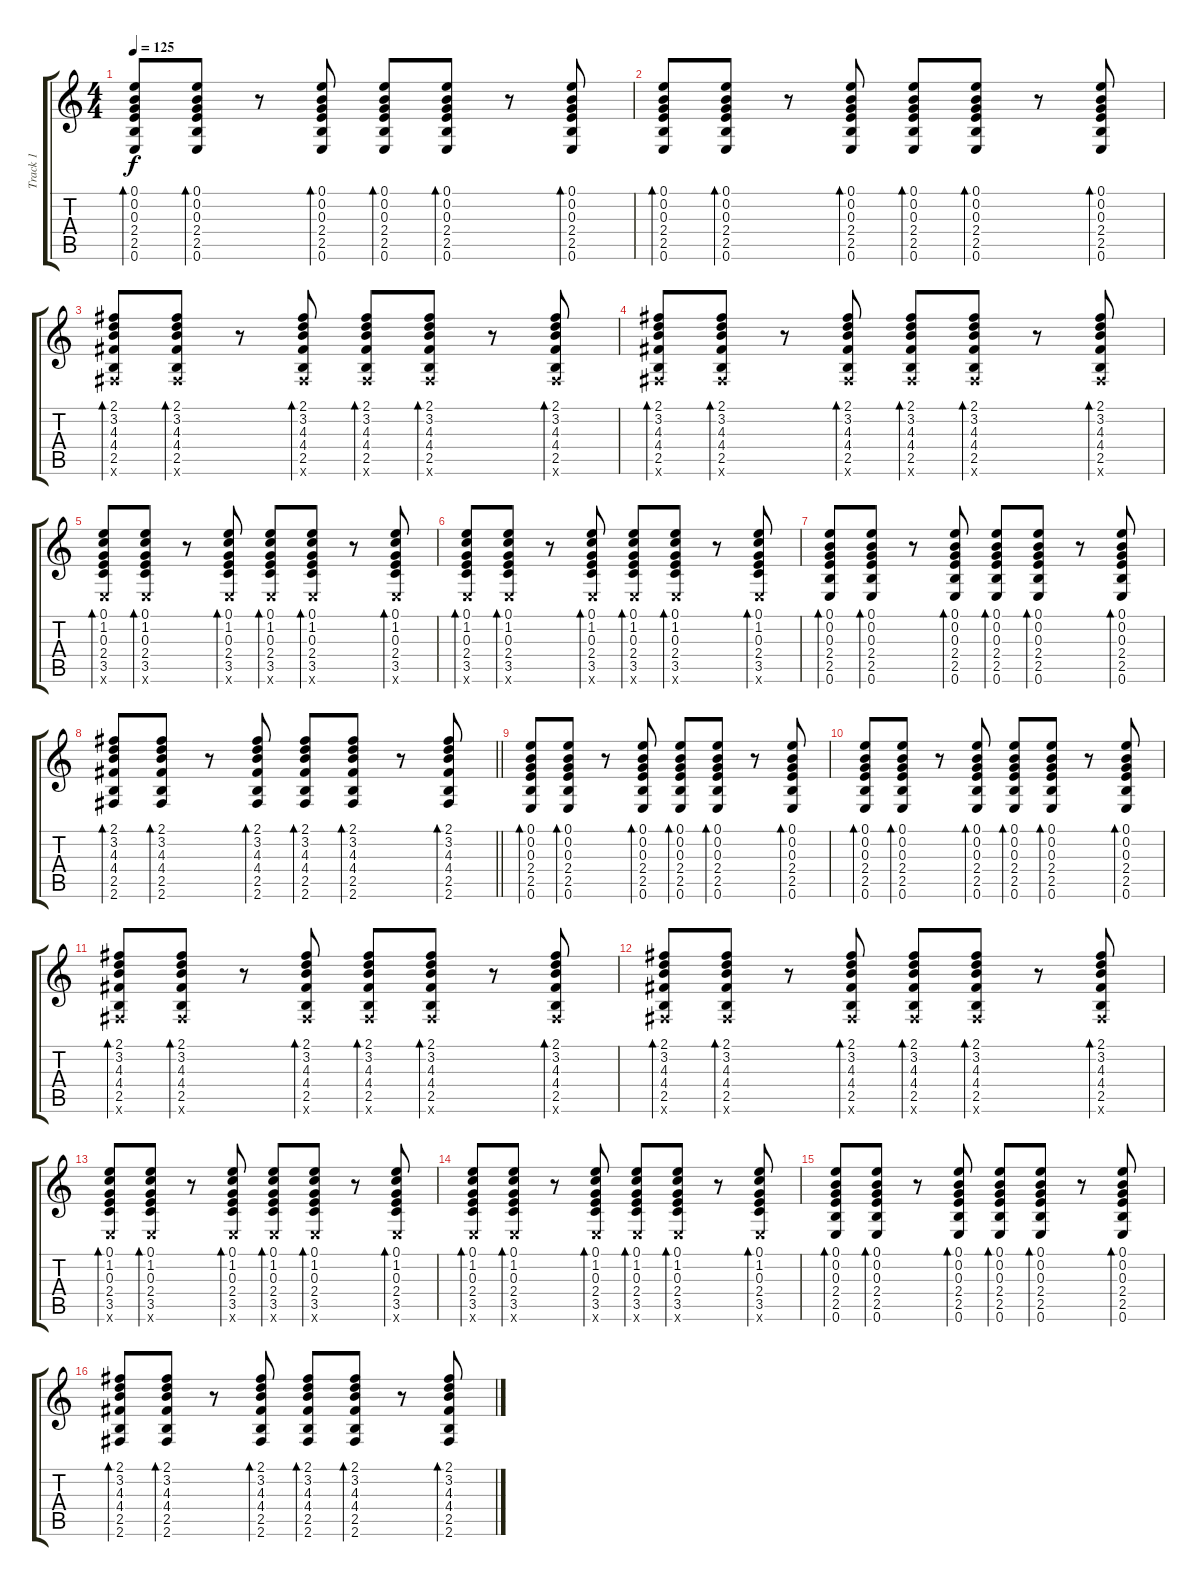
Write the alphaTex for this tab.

\track ("Track 1" "Track 1") {instrument acousticguitarnylon}
\staff {score tabs}
\tuning (E4 B3 G3 D3 A2 E2) {hide}
\ts (4 4)
\tempo 125
\clef g2
\ks c
(0.1 0.2 0.3 2.4 2.5 0.6).8{bd 60 dy f} (0.1 0.2 0.3 2.4 2.5 0.6).8{bd 60} r.8 (0.1 0.2 0.3 2.4 2.5 0.6).8{bd 60} (0.1 0.2 0.3 2.4 2.5 0.6).8{bd 60} (0.1 0.2 0.3 2.4 2.5 0.6).8{bd 60} r.8 (0.1 0.2 0.3 2.4 2.5 0.6).8{bd 60} |
(0.1 0.2 0.3 2.4 2.5 0.6).8{bd 60} (0.1 0.2 0.3 2.4 2.5 0.6).8{bd 60} r.8 (0.1 0.2 0.3 2.4 2.5 0.6).8{bd 60} (0.1 0.2 0.3 2.4 2.5 0.6).8{bd 60} (0.1 0.2 0.3 2.4 2.5 0.6).8{bd 60} r.8 (0.1 0.2 0.3 2.4 2.5 0.6).8{bd 60} |
(2.1 3.2 4.3 4.4 2.5 2.6{x}).8{bd 60} (2.1 3.2 4.3 4.4 2.5 2.6{x}).8{bd 60} r.8 (2.1 3.2 4.3 4.4 2.5 2.6{x}).8{bd 60} (2.1 3.2 4.3 4.4 2.5 2.6{x}).8{bd 60} (2.1 3.2 4.3 4.4 2.5 2.6{x}).8{bd 60} r.8 (2.1 3.2 4.3 4.4 2.5 2.6{x}).8{bd 60} |
(2.1 3.2 4.3 4.4 2.5 2.6{x}).8{bd 60} (2.1 3.2 4.3 4.4 2.5 2.6{x}).8{bd 60} r.8 (2.1 3.2 4.3 4.4 2.5 2.6{x}).8{bd 60} (2.1 3.2 4.3 4.4 2.5 2.6{x}).8{bd 60} (2.1 3.2 4.3 4.4 2.5 2.6{x}).8{bd 60} r.8 (2.1 3.2 4.3 4.4 2.5 2.6{x}).8{bd 60} |
(0.1 1.2 0.3 2.4 3.5 0.6{x}).8{bd 60} (0.1 1.2 0.3 2.4 3.5 0.6{x}).8{bd 60} r.8 (0.1 1.2 0.3 2.4 3.5 0.6{x}).8{bd 60} (0.1 1.2 0.3 2.4 3.5 0.6{x}).8{bd 60} (0.1 1.2 0.3 2.4 3.5 0.6{x}).8{bd 60} r.8 (0.1 1.2 0.3 2.4 3.5 0.6{x}).8{bd 60} |
(0.1 1.2 0.3 2.4 3.5 0.6{x}).8{bd 60} (0.1 1.2 0.3 2.4 3.5 0.6{x}).8{bd 60} r.8 (0.1 1.2 0.3 2.4 3.5 0.6{x}).8{bd 60} (0.1 1.2 0.3 2.4 3.5 0.6{x}).8{bd 60} (0.1 1.2 0.3 2.4 3.5 0.6{x}).8{bd 60} r.8 (0.1 1.2 0.3 2.4 3.5 0.6{x}).8{bd 60} |
(0.1 0.2 0.3 2.4 2.5 0.6).8{bd 60} (0.1 0.2 0.3 2.4 2.5 0.6).8{bd 60} r.8 (0.1 0.2 0.3 2.4 2.5 0.6).8{bd 60} (0.1 0.2 0.3 2.4 2.5 0.6).8{bd 60} (0.1 0.2 0.3 2.4 2.5 0.6).8{bd 60} r.8 (0.1 0.2 0.3 2.4 2.5 0.6).8{bd 60} |
\barLineRight lightlight
(2.1 3.2 4.3 4.4 2.5 2.6).8{bd 60} (2.1 3.2 4.3 4.4 2.5 2.6).8{bd 60} r.8 (2.1 3.2 4.3 4.4 2.5 2.6).8{bd 60} (2.1 3.2 4.3 4.4 2.5 2.6).8{bd 60} (2.1 3.2 4.3 4.4 2.5 2.6).8{bd 60} r.8 (2.1 3.2 4.3 4.4 2.5 2.6).8{bd 60} |
(0.1 0.2 0.3 2.4 2.5 0.6).8{bd 60} (0.1 0.2 0.3 2.4 2.5 0.6).8{bd 60} r.8 (0.1 0.2 0.3 2.4 2.5 0.6).8{bd 60} (0.1 0.2 0.3 2.4 2.5 0.6).8{bd 60} (0.1 0.2 0.3 2.4 2.5 0.6).8{bd 60} r.8 (0.1 0.2 0.3 2.4 2.5 0.6).8{bd 60} |
(0.1 0.2 0.3 2.4 2.5 0.6).8{bd 60} (0.1 0.2 0.3 2.4 2.5 0.6).8{bd 60} r.8 (0.1 0.2 0.3 2.4 2.5 0.6).8{bd 60} (0.1 0.2 0.3 2.4 2.5 0.6).8{bd 60} (0.1 0.2 0.3 2.4 2.5 0.6).8{bd 60} r.8 (0.1 0.2 0.3 2.4 2.5 0.6).8{bd 60} |
(2.1 3.2 4.3 4.4 2.5 2.6{x}).8{bd 60} (2.1 3.2 4.3 4.4 2.5 2.6{x}).8{bd 60} r.8 (2.1 3.2 4.3 4.4 2.5 2.6{x}).8{bd 60} (2.1 3.2 4.3 4.4 2.5 2.6{x}).8{bd 60} (2.1 3.2 4.3 4.4 2.5 2.6{x}).8{bd 60} r.8 (2.1 3.2 4.3 4.4 2.5 2.6{x}).8{bd 60} |
(2.1 3.2 4.3 4.4 2.5 2.6{x}).8{bd 60} (2.1 3.2 4.3 4.4 2.5 2.6{x}).8{bd 60} r.8 (2.1 3.2 4.3 4.4 2.5 2.6{x}).8{bd 60} (2.1 3.2 4.3 4.4 2.5 2.6{x}).8{bd 60} (2.1 3.2 4.3 4.4 2.5 2.6{x}).8{bd 60} r.8 (2.1 3.2 4.3 4.4 2.5 2.6{x}).8{bd 60} |
(0.1 1.2 0.3 2.4 3.5 0.6{x}).8{bd 60} (0.1 1.2 0.3 2.4 3.5 0.6{x}).8{bd 60} r.8 (0.1 1.2 0.3 2.4 3.5 0.6{x}).8{bd 60} (0.1 1.2 0.3 2.4 3.5 0.6{x}).8{bd 60} (0.1 1.2 0.3 2.4 3.5 0.6{x}).8{bd 60} r.8 (0.1 1.2 0.3 2.4 3.5 0.6{x}).8{bd 60} |
(0.1 1.2 0.3 2.4 3.5 0.6{x}).8{bd 60} (0.1 1.2 0.3 2.4 3.5 0.6{x}).8{bd 60} r.8 (0.1 1.2 0.3 2.4 3.5 0.6{x}).8{bd 60} (0.1 1.2 0.3 2.4 3.5 0.6{x}).8{bd 60} (0.1 1.2 0.3 2.4 3.5 0.6{x}).8{bd 60} r.8 (0.1 1.2 0.3 2.4 3.5 0.6{x}).8{bd 60} |
(0.1 0.2 0.3 2.4 2.5 0.6).8{bd 60} (0.1 0.2 0.3 2.4 2.5 0.6).8{bd 60} r.8 (0.1 0.2 0.3 2.4 2.5 0.6).8{bd 60} (0.1 0.2 0.3 2.4 2.5 0.6).8{bd 60} (0.1 0.2 0.3 2.4 2.5 0.6).8{bd 60} r.8 (0.1 0.2 0.3 2.4 2.5 0.6).8{bd 60} |
(2.1 3.2 4.3 4.4 2.5 2.6).8{bd 60} (2.1 3.2 4.3 4.4 2.5 2.6).8{bd 60} r.8 (2.1 3.2 4.3 4.4 2.5 2.6).8{bd 60} (2.1 3.2 4.3 4.4 2.5 2.6).8{bd 60} (2.1 3.2 4.3 4.4 2.5 2.6).8{bd 60} r.8 (2.1 3.2 4.3 4.4 2.5 2.6).8{bd 60}
